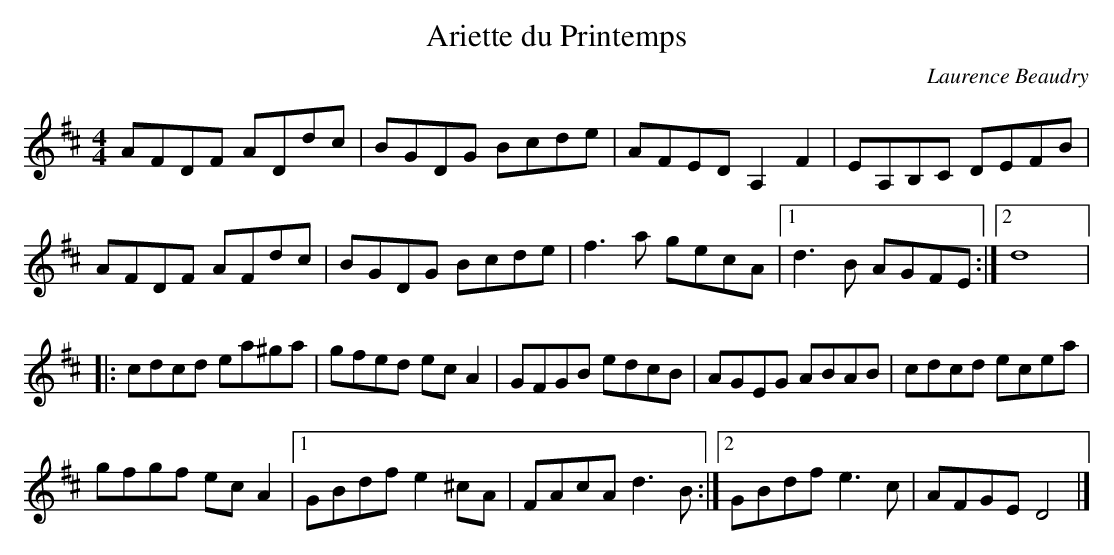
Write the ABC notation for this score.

X:1
T:Ariette du Printemps
C:Laurence Beaudry
M:4/4
L:1/8
K:D
AFDF ADdc | BGDG Bcde | AFED A,2F2 | EA,B,C DEFB |
AFDF AFdc | BGDG Bcde | f3a gecA |1 d3B AGFE :|2 d8 |:
cdcd ea^ga | gfed ecA2 | GFGB edcB | AGEG ABAB | cdcd ecea |
gfgf ecA2 |1 GBdf e2^cA | FAcA d3B :|2 GBdf e3c | AFGE D4 |]
